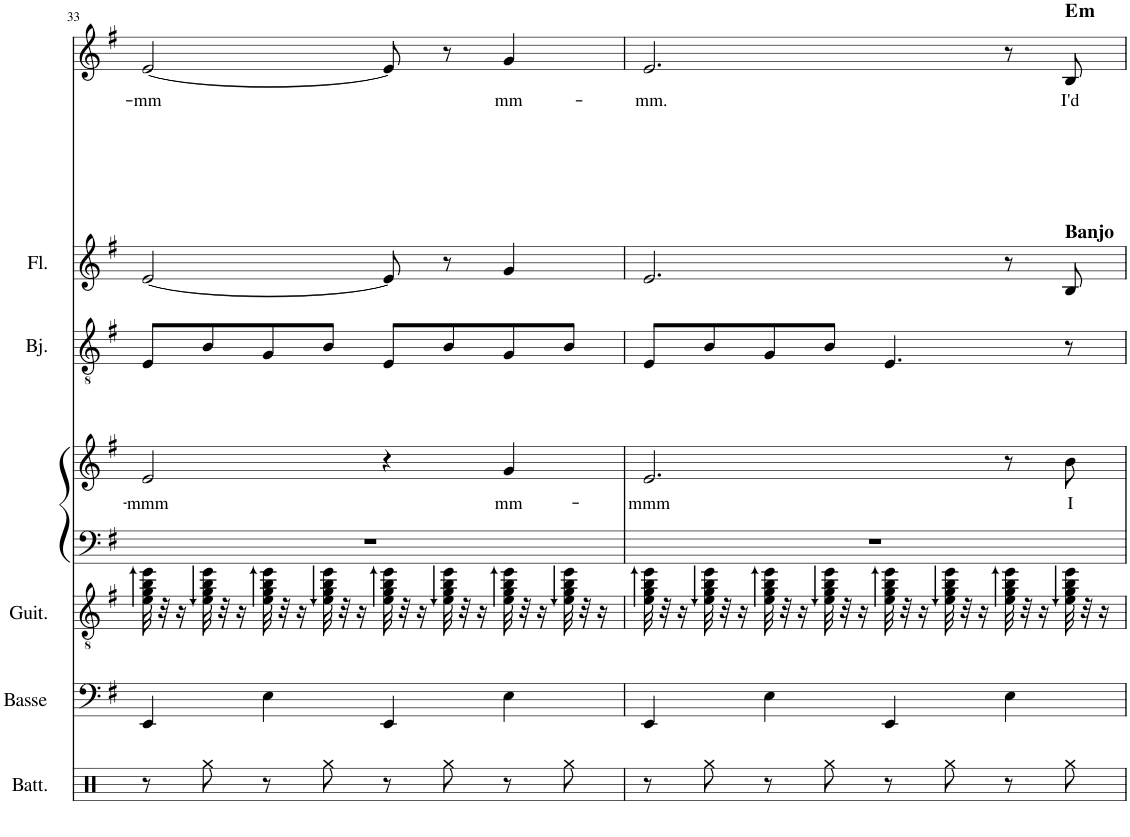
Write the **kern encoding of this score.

**kern	**kern	**kern	**kern	**kern	**text	**kern	**kern	**kern	**text	**harte
*part7	*part6	*part5	*part4	*part4	*part4	*part3	*part2	*part1	*part1	*part1
*staff8	*staff7	*staff6	*staff5	*staff4	*staff4	*staff3	*staff2	*staff1	*staff1	*
*I"Batterie	*I"Basse acoustique	*I"Guitare classique	*I"Piano-chant	*	*	*I"Banjo	*I"Flûte	*I"Piccolo	*	*
*I'Batt.	*I'Basse	*I'Guit.	*I'Pno	*	*	*I'Bj.	*I'Fl.	*I'Picc	*	*
!!LO:PB:g=z
*clefX	*clefF4	*clefGv2	*clefF4	*clefG2	*	*clefGv2	*clefG2	*clefG2	*	*
*	*Trd7c12	*	*	*	*	*	*	*Trd-7c-12	*	*
*k[f#]	*k[f#]	*k[f#]	*k[f#]	*k[f#]	*	*k[f#]	*k[f#]	*k[f#]	*	*
*M4/4	*M4/4	*M4/4	*M4/4	*M4/4	*	*M4/4	*M4/4	*M4/4	*	*
=33	=33	=33	=33	=33	=33	=33	=33	=33	=33	=33
!	!	!	!	!	!LO:LY:b	!	!	!	!LO:LY:b	!
8r	4EE/	32e\ 32g\ 32b\ 32ee\	1r	2e/	-mmm	8E/L	[2e/	[2e/	-mm	.
.	.	32r	.	.	.	.	.	.	.	.
.	.	16r	.	.	.	.	.	.	.	.
8Rgg\	.	32e\ 32g\ 32b\ 32ee\	.	.	.	8B/	.	.	.	.
.	.	32r	.	.	.	.	.	.	.	.
.	.	16r	.	.	.	.	.	.	.	.
8r	4E\	32e\ 32g\ 32b\ 32ee\	.	.	.	8G/	.	.	.	.
.	.	32r	.	.	.	.	.	.	.	.
.	.	16r	.	.	.	.	.	.	.	.
8Rgg\	.	32e\ 32g\ 32b\ 32ee\	.	.	.	8B/J	.	.	.	.
.	.	32r	.	.	.	.	.	.	.	.
.	.	16r	.	.	.	.	.	.	.	.
8r	4EE/	32e\ 32g\ 32b\ 32ee\	.	4r	.	8E/L	8e/]	8e/]	.	.
.	.	32r	.	.	.	.	.	.	.	.
.	.	16r	.	.	.	.	.	.	.	.
8Rgg\	.	32e\ 32g\ 32b\ 32ee\	.	.	.	8B/	8r	8r	.	.
.	.	32r	.	.	.	.	.	.	.	.
.	.	16r	.	.	.	.	.	.	.	.
!	!	!	!	!	!LO:LY:b	!	!	!	!LO:LY:b	!
8r	4E\	32e\ 32g\ 32b\ 32ee\	.	4g/	mm-	8G/	4g/	4g/	mm-	.
.	.	32r	.	.	.	.	.	.	.	.
.	.	16r	.	.	.	.	.	.	.	.
8Rgg\	.	32e\ 32g\ 32b\ 32ee\	.	.	.	8B/J	.	.	.	.
.	.	32r	.	.	.	.	.	.	.	.
.	.	16r	.	.	.	.	.	.	.	.
=34	=34	=34	=34	=34	=34	=34	=34	=34	=34	=34
!	!	!	!	!	!LO:LY:b	!	!	!	!LO:LY:b	!
8r	4EE/	32e\ 32g\ 32b\ 32ee\	1r	2.e/	-mmm	8E/L	2.e/	2.e/	-mm.	.
.	.	32r	.	.	.	.	.	.	.	.
.	.	16r	.	.	.	.	.	.	.	.
8Rgg\	.	32e\ 32g\ 32b\ 32ee\	.	.	.	8B/	.	.	.	.
.	.	32r	.	.	.	.	.	.	.	.
.	.	16r	.	.	.	.	.	.	.	.
8r	4E\	32e\ 32g\ 32b\ 32ee\	.	.	.	8G/	.	.	.	.
.	.	32r	.	.	.	.	.	.	.	.
.	.	16r	.	.	.	.	.	.	.	.
8Rgg\	.	32e\ 32g\ 32b\ 32ee\	.	.	.	8B/J	.	.	.	.
.	.	32r	.	.	.	.	.	.	.	.
.	.	16r	.	.	.	.	.	.	.	.
8r	4EE/	32e\ 32g\ 32b\ 32ee\	.	.	.	4.E/	.	.	.	.
.	.	32r	.	.	.	.	.	.	.	.
.	.	16r	.	.	.	.	.	.	.	.
8Rgg\	.	32e\ 32g\ 32b\ 32ee\	.	.	.	.	.	.	.	.
.	.	32r	.	.	.	.	.	.	.	.
.	.	16r	.	.	.	.	.	.	.	.
8r	4E\	32e\ 32g\ 32b\ 32ee\	.	8r	.	.	8r	8r	.	.
.	.	32r	.	.	.	.	.	.	.	.
.	.	16r	.	.	.	.	.	.	.	.
!	!	!	!	!	!	!	!LO:TX:a:B:t=Banjo	!	!	!
!	!	!	!	!	!LO:LY:b	!	!	!	!LO:LY:b	!LO:H:kt=m
8Rgg\	.	32e\ 32g\ 32b\ 32ee\	.	8b\	I	8r	8B/	8B/	I'd	E:min
.	.	32r	.	.	.	.	.	.	.	.
.	.	16r	.	.	.	.	.	.	.	.
=	=	=	=	=	=	=	=	=	=	=
*-	*-	*-	*-	*-	*-	*-	*-	*-	*-	*-
